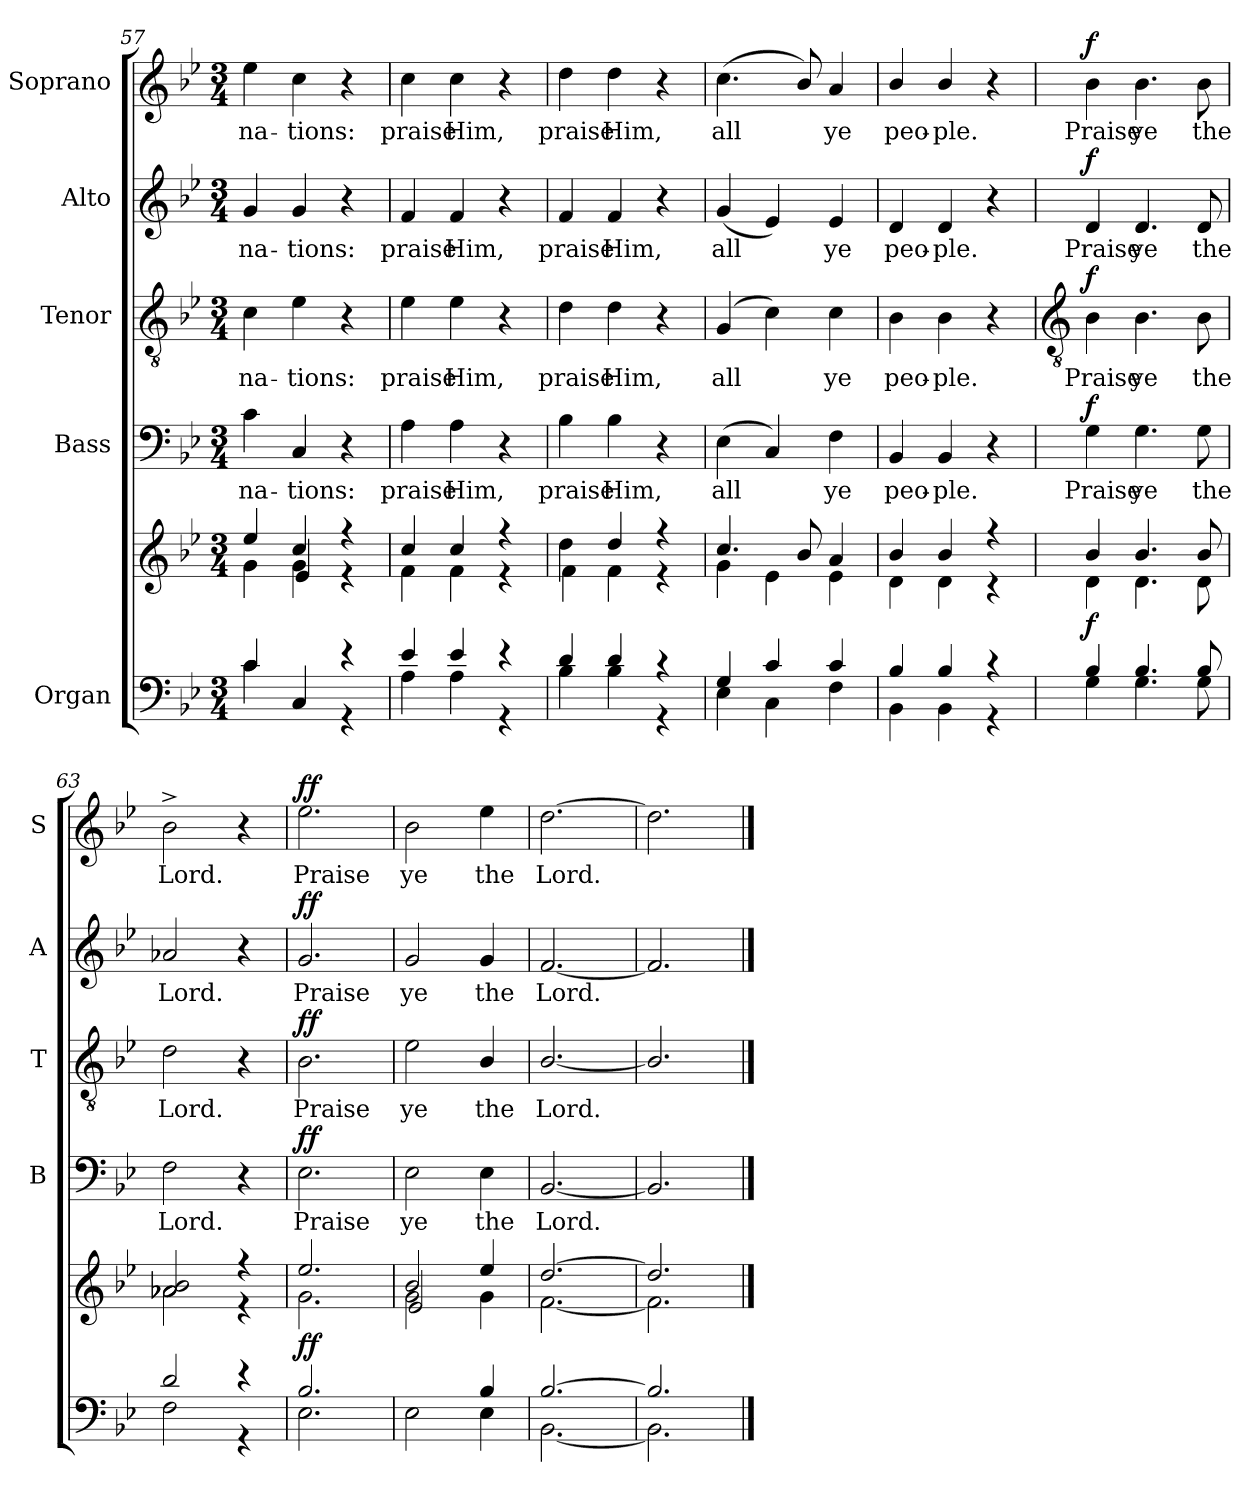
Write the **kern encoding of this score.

**kern	**kern	**dynam	**kern	**text	**dynam	**kern	**text	**dynam	**kern	**text	**dynam	**kern	**text	**dynam
*part5	*part5	*part5	*part4	*part4	*part4	*part3	*part3	*part3	*part2	*part2	*part2	*part1	*part1	*part1
*staff6	*staff5	*staff5/6	*staff4	*staff4	*staff4	*staff3	*staff3	*staff3	*staff2	*staff2	*staff2	*staff1	*staff1	*staff1
*I"Organ	*	*	*I"Bass	*	*	*I"Tenor	*	*	*I"Alto	*	*	*I"Soprano	*	*
*	*	*	*I'B	*	*	*I'T	*	*	*I'A	*	*	*I'S	*	*
*clefF4	*clefG2	*	*clefF4	*	*	*clefGv2	*	*	*clefG2	*	*	*clefG2	*	*
*k[b-e-]	*k[b-e-]	*	*k[b-e-]	*	*	*k[b-e-]	*	*	*k[b-e-]	*	*	*k[b-e-]	*	*
*B-:	*B-:	*	*B-:	*	*	*B-:	*	*	*B-:	*	*	*B-:	*	*
*M3/4	*M3/4	*	*M3/4	*	*	*M3/4	*	*	*M3/4	*	*	*M3/4	*	*
=57	=57	=57	=57	=57	=57	=57	=57	=57	=57	=57	=57	=57	=57	=57
*^	*^	*	*	*	*	*	*	*	*	*	*	*	*	*
*	*	*	*^	*	*	*	*	*	*	*	*	*	*	*	*	*
!	!	!	!	!	!	!	!LO:LY:b	!	!	!LO:LY:b	!	!	!LO:LY:b	!	!	!LO:LY:b	!
4c	4c	4ee-	4g\	4ryy	.	4c	na-	.	4c	na-	.	4g	na-	.	4ee-	na-	.
!	!	!	!	!	!	!	!LO:LY:b	!	!	!LO:LY:b	!	!	!LO:LY:b	!	!	!LO:LY:b	!
4ryy	4C	4cc/	4g	4e-	.	4C	-tions:	.	4e-	-tions:	.	4g	-tions:	.	4cc	-tions:	.
4r	4r	4r	4r	4ryy	.	4r	.	.	4r	.	.	4r	.	.	4r	.	.
=58	=58	=58	=58	=58	=58	=58	=58	=58	=58	=58	=58	=58	=58	=58	=58	=58	=58
!	!	!	!	!	!	!	!LO:LY:b	!	!	!LO:LY:b	!	!	!LO:LY:b	!	!	!LO:LY:b	!
*	*	*	*v	*v	*	*	*	*	*	*	*	*	*	*	*	*	*
4e-	4A	4cc/	4f	.	4A	praise	.	4e-	praise	.	4f	praise	.	4cc	praise	.
!	!	!	!	!	!	!LO:LY:b	!	!	!LO:LY:b	!	!	!LO:LY:b	!	!	!LO:LY:b	!
4e-	4A	4cc/	4f	.	4A	Him,	.	4e-	Him,	.	4f	Him,	.	4cc	Him,	.
4r	4r	4r	4r	.	4r	.	.	4r	.	.	4r	.	.	4r	.	.
=59	=59	=59	=59	=59	=59	=59	=59	=59	=59	=59	=59	=59	=59	=59	=59	=59
!	!	!	!	!	!	!LO:LY:b	!	!	!LO:LY:b	!	!	!LO:LY:b	!	!	!LO:LY:b	!
4d	4B-	4dd\	4f\	.	4B-	praise	.	4d	praise	.	4f	praise	.	4dd	praise	.
!	!	!	!	!	!	!LO:LY:b	!	!	!LO:LY:b	!	!	!LO:LY:b	!	!	!LO:LY:b	!
4d	4B-	4dd	4f\	.	4B-	Him,	.	4d	Him,	.	4f	Him,	.	4dd	Him,	.
4r	4r	4r	4r	.	4r	.	.	4r	.	.	4r	.	.	4r	.	.
=60	=60	=60	=60	=60	=60	=60	=60	=60	=60	=60	=60	=60	=60	=60	=60	=60
!	!	!	!	!	!	!LO:LY:b	!	!	!LO:LY:b	!	!	!LO:LY:b	!	!	!LO:LY:b	!
4G	4E-	4.cc/	4g\	.	(<4E-	all	.	(<4G	all	.	(<4g	all	.	(<4.cc	all	.
4c	4C\	.	4e-\	.	4C)	.	.	4c)	.	.	4e-)	.	.	.	.	.
.	.	8b-/	.	.	.	.	.	.	.	.	.	.	.	8b-/)	.	.
!	!	!	!	!	!	!LO:LY:b	!	!	!LO:LY:b	!	!	!LO:LY:b	!	!	!LO:LY:b	!
4c	4F	4a	4e-	.	4F	ye	.	4c	ye	.	4e-	ye	.	4a	ye	.
=61	=61	=61	=61	=61	=61	=61	=61	=61	=61	=61	=61	=61	=61	=61	=61	=61
!	!	!	!	!	!	!LO:LY:b	!	!	!LO:LY:b	!	!	!LO:LY:b	!	!	!LO:LY:b	!
4B-	4BB-\	4b-/	4d	.	4BB-	peo-	.	4B-	peo-	.	4d	peo-	.	4b-/	peo-	.
!	!	!	!	!	!	!LO:LY:b	!	!	!LO:LY:b	!	!	!LO:LY:b	!	!	!LO:LY:b	!
4B-	4BB-\	4b-/	4d	.	4BB-	-ple.	.	4B-	-ple.	.	4d	-ple.	.	4b-/	-ple.	.
4r	4r	4r	4r	.	4r	.	.	4r	.	.	4r	.	.	4r	.	.
!!LO:LB:g=z
=62	=62	=62	=62	=62	=62	=62	=62	=62	=62	=62	=62	=62	=62	=62	=62	=62
*	*	*	*	*	*	*	*	*clefGv2	*	*	*	*	*	*	*	*
!	!	!	!	!LO:DY:b	!	!LO:LY:b	!LO:DY:b	!	!LO:LY:b	!LO:DY:b	!	!LO:LY:b	!LO:DY:b	!	!LO:LY:b	!LO:DY:b
4B-	4G	4b-/	4d	f	4G	Praise	f	4B-	Praise	f	4d	Praise	f	4b-	Praise	f
!	!	!	!	!	!	!LO:LY:b	!	!	!LO:LY:b	!	!	!LO:LY:b	!	!	!LO:LY:b	!
4.B-	4.G	4.b-/	4.d	.	4.G	ye	.	4.B-	ye	.	4.d	ye	.	4.b-	ye	.
!	!	!	!	!	!	!LO:LY:b	!	!	!LO:LY:b	!	!	!LO:LY:b	!	!	!LO:LY:b	!
8B-	8G	8b-/	8d	.	8G	the	.	8B-	the	.	8d	the	.	8b-	the	.
=63	=63	=63	=63	=63	=63	=63	=63	=63	=63	=63	=63	=63	=63	=63	=63	=63
!	!	!	!	!	!	!LO:LY:b	!	!	!LO:LY:b	!	!	!LO:LY:b	!	!	!LO:LY:b	!
2d	2F	2a-X/ 2b-/	2a-X	.	2F	Lord.	.	2d	Lord.	.	2a-X	Lord.	.	2b-^	Lord.	.
4r	4r	4r	4r	.	4r	.	.	4r	.	.	4r	.	.	4r	.	.
=64	=64	=64	=64	=64	=64	=64	=64	=64	=64	=64	=64	=64	=64	=64	=64	=64
!	!	!	!	!LO:DY:b	!	!LO:LY:b	!LO:DY:b	!	!LO:LY:b	!LO:DY:b	!	!LO:LY:b	!LO:DY:b	!	!LO:LY:b	!LO:DY:b
2.B-	2.E-	2.ee-	2.g\	ff	2.E-	Praise	ff	2.B-	Praise	ff	2.g	Praise	ff	2.ee-	Praise	ff
=65	=65	=65	=65	=65	=65	=65	=65	=65	=65	=65	=65	=65	=65	=65	=65	=65
*	*	*	*^	*	*	*	*	*	*	*	*	*	*	*	*	*
!	!	!	!	!	!	!	!LO:LY:b	!	!	!LO:LY:b	!	!	!LO:LY:b	!	!	!LO:LY:b	!
2ryy	2E-	2b-/	2g	2e-	.	2E-	ye	.	2e-	ye	.	2g	ye	.	2b-	ye	.
!	!	!	!	!	!	!	!LO:LY:b	!	!	!LO:LY:b	!	!	!LO:LY:b	!	!	!LO:LY:b	!
4B-	4E-	4ee-	4g\	4ryy	.	4E-	the	.	4B-/	the	.	4g	the	.	4ee-	the	.
=66	=66	=66	=66	=66	=66	=66	=66	=66	=66	=66	=66	=66	=66	=66	=66	=66	=66
!	!	!	!	!	!	!	!LO:LY:b	!	!	!LO:LY:b	!	!	!LO:LY:b	!	!	!LO:LY:b	!
*	*	*	*v	*v	*	*	*	*	*	*	*	*	*	*	*	*	*
[2.B-	[2.BB-\	[2.dd/	[2.f	.	[2.BB-	Lord.	.	[2.B-/	Lord.	.	[2.f	Lord.	.	[2.dd	Lord.	.
=67	=67	=67	=67	=67	=67	=67	=67	=67	=67	=67	=67	=67	=67	=67	=67	=67
2.B-]	2.BB-\]	2.dd/]	2.f]	.	2.BB-]	.	.	2.B-/]	.	.	2.f]	.	.	2.dd]	.	.
*v	*v	*	*	*	*	*	*	*	*	*	*	*	*	*	*	*
*	*v	*v	*	*	*	*	*	*	*	*	*	*	*	*	*
==	==	==	==	==	==	==	==	==	==	==	==	==	==	==
*-	*-	*-	*-	*-	*-	*-	*-	*-	*-	*-	*-	*-	*-	*-
